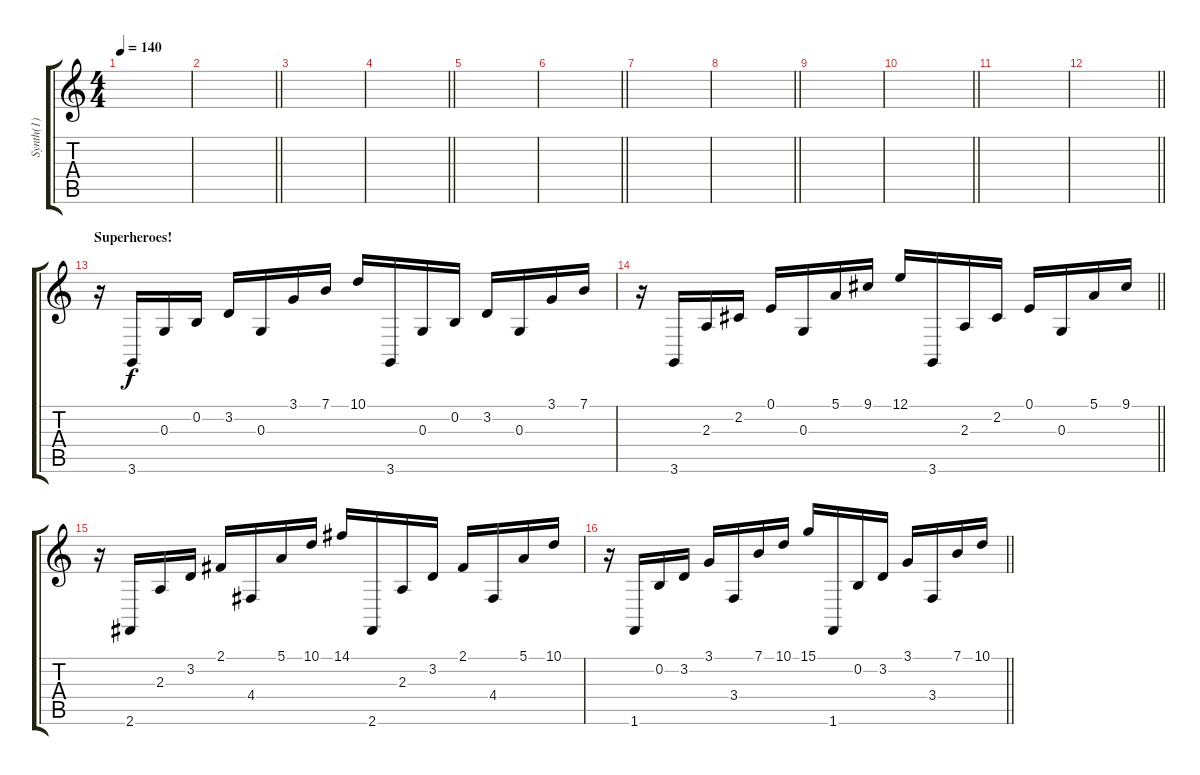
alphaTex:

\track ("Synth(1)" "Synth(1)") {instrument lead8bassandlead}
\staff {score tabs}
\tuning (E4 B3 G3 D3 A2 E2) {hide}
\ts (4 4)
\tempo 140
\clef g2
\ks c
|
\barLineRight lightlight
|
|
\barLineRight lightlight
|
|
\barLineRight lightlight
|
|
\barLineRight lightlight
|
|
\barLineRight lightlight
|
|
\barLineRight lightlight
|
\section ("" "Superheroes!")
r.16 3.6.16 0.3.16 0.2.16 3.2.16 0.3.16 3.1.16 7.1.16 10.1.16 3.6.16 0.3.16 0.2.16 3.2.16 0.3.16 3.1.16 7.1.16 |
\barLineRight lightlight
r.16 3.6.16 2.3.16 2.2.16 0.1.16 0.3.16 5.1.16 9.1.16 12.1.16 3.6.16 2.3.16 2.2.16 0.1.16 0.3.16 5.1.16 9.1.16 |
r.16 2.6.16 2.3.16 3.2.16 2.1.16 4.4.16 5.1.16 10.1.16 14.1.16 2.6.16 2.3.16 3.2.16 2.1.16 4.4.16 5.1.16 10.1.16 |
\barLineRight lightlight
r.16 1.6.16 0.2.16 3.2.16 3.1.16 3.4.16 7.1.16 10.1.16 15.1.16 1.6.16 0.2.16 3.2.16 3.1.16 3.4.16 7.1.16 10.1.16
